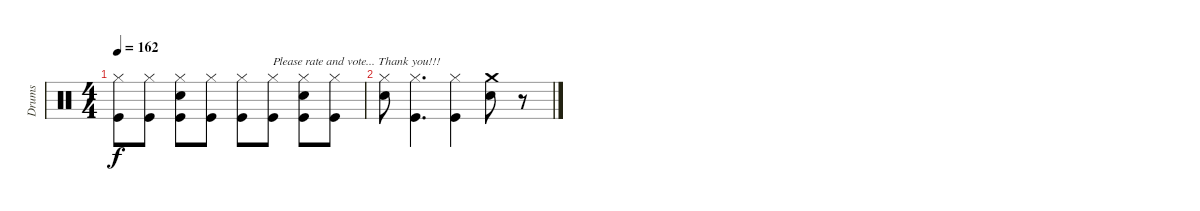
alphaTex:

\track ("Drums" "Drums") {instrument percussion}
\staff {score}
\articulation defaults
\ts (4 4)
\tempo 162
\clef neutral
\ks c
("Hi-Hat (closed)" "Kick (hit)").8{dy f} ("Hi-Hat (closed)" "Kick (hit)").8 ("Hi-Hat (closed)" "Snare (hit) 2" "Kick (hit)").8 ("Hi-Hat (closed)" "Kick (hit)").8 ("Hi-Hat (closed)" "Kick (hit)").8 ("Hi-Hat (closed)" "Kick (hit)").8{txt "Please rate and vote... Thank you!!!"} ("Hi-Hat (closed)" "Snare (hit) 2" "Kick (hit)").8 ("Hi-Hat (closed)" "Kick (hit)").8 |
("Hi-Hat (closed)" "Snare (hit) 2").8 ("Hi-Hat (closed)" "Kick (hit)").4{d} ("Hi-Hat (closed)" "Kick (hit)").4 ("Crash medium (hit)" "Snare (hit) 2").8 r.8
